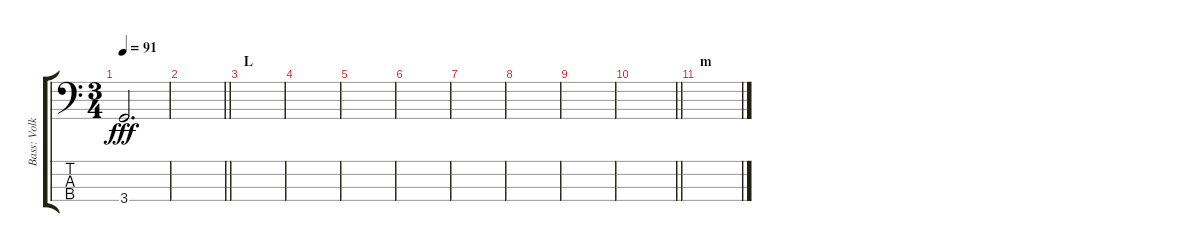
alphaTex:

\track ("Bass: Volker" "Bass: Volk") {instrument electricbassfinger}
\staff {score tabs}
\tuning (G2 D2 A1 E1) {hide}
\ts (3 4)
\tempo 91
\clef f4
\ks c
3.4.2{d dy fff} |
\barLineRight lightlight
|
\section ("" "L")
|
|
|
|
|
|
|
\barLineRight lightlight
|
\section ("" "m")
